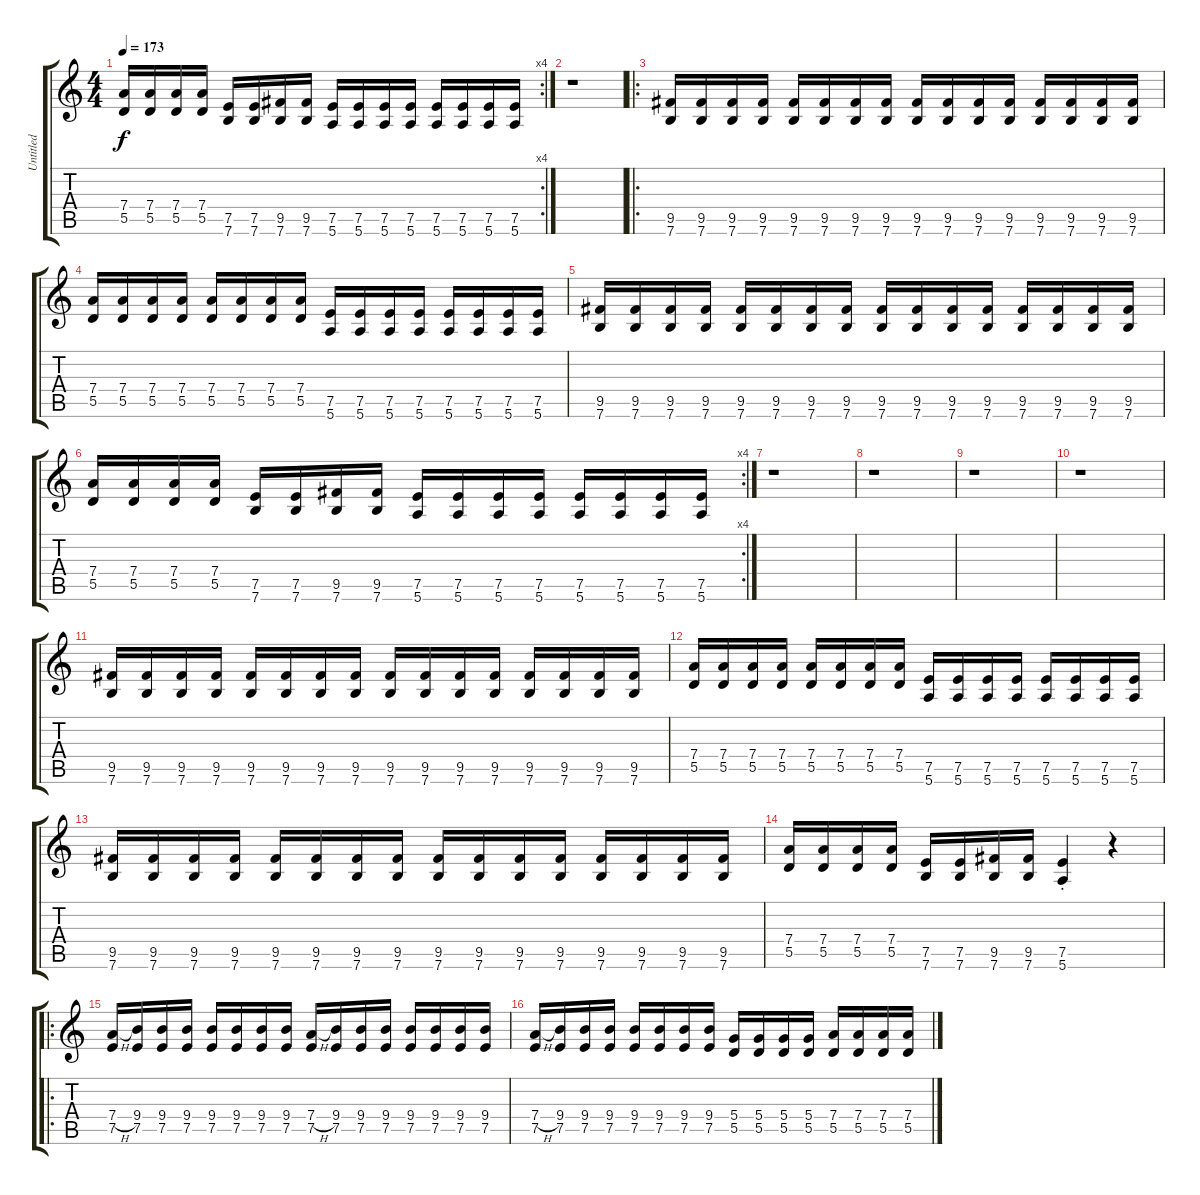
\track ("Untitled" "Untitled") {instrument distortionguitar}
\staff {score tabs}
\tuning (E4 B3 G3 D3 A2 E2) {hide}
\rc 4
\ts (4 4)
\tempo 173
\clef g2
\ks c
(7.4 5.5).16{dy f} (7.4 5.5).16 (7.4 5.5).16 (7.4 5.5).16 (7.5 7.6).16 (7.5 7.6).16 (9.5 7.6).16 (9.5 7.6).16 (7.5 5.6).16 (7.5 5.6).16 (7.5 5.6).16 (7.5 5.6).16 (7.5 5.6).16 (7.5 5.6).16 (7.5 5.6).16 (7.5 5.6).16 |
r.1 |
\ro
(9.5 7.6).16 (9.5 7.6).16 (9.5 7.6).16 (9.5 7.6).16 (9.5 7.6).16 (9.5 7.6).16 (9.5 7.6).16 (9.5 7.6).16 (9.5 7.6).16 (9.5 7.6).16 (9.5 7.6).16 (9.5 7.6).16 (9.5 7.6).16 (9.5 7.6).16 (9.5 7.6).16 (9.5 7.6).16 |
(7.4 5.5).16 (7.4 5.5).16 (7.4 5.5).16 (7.4 5.5).16 (7.4 5.5).16 (7.4 5.5).16 (7.4 5.5).16 (7.4 5.5).16 (7.5 5.6).16 (7.5 5.6).16 (7.5 5.6).16 (7.5 5.6).16 (7.5 5.6).16 (7.5 5.6).16 (7.5 5.6).16 (7.5 5.6).16 |
(9.5 7.6).16 (9.5 7.6).16 (9.5 7.6).16 (9.5 7.6).16 (9.5 7.6).16 (9.5 7.6).16 (9.5 7.6).16 (9.5 7.6).16 (9.5 7.6).16 (9.5 7.6).16 (9.5 7.6).16 (9.5 7.6).16 (9.5 7.6).16 (9.5 7.6).16 (9.5 7.6).16 (9.5 7.6).16 |
\rc 4
(7.4 5.5).16 (7.4 5.5).16 (7.4 5.5).16 (7.4 5.5).16 (7.5 7.6).16 (7.5 7.6).16 (9.5 7.6).16 (9.5 7.6).16 (7.5 5.6).16 (7.5 5.6).16 (7.5 5.6).16 (7.5 5.6).16 (7.5 5.6).16 (7.5 5.6).16 (7.5 5.6).16 (7.5 5.6).16 |
r.1 |
r.1 |
r.1 |
r.1 |
(9.5 7.6).16 (9.5 7.6).16 (9.5 7.6).16 (9.5 7.6).16 (9.5 7.6).16 (9.5 7.6).16 (9.5 7.6).16 (9.5 7.6).16 (9.5 7.6).16 (9.5 7.6).16 (9.5 7.6).16 (9.5 7.6).16 (9.5 7.6).16 (9.5 7.6).16 (9.5 7.6).16 (9.5 7.6).16 |
(7.4 5.5).16 (7.4 5.5).16 (7.4 5.5).16 (7.4 5.5).16 (7.4 5.5).16 (7.4 5.5).16 (7.4 5.5).16 (7.4 5.5).16 (7.5 5.6).16 (7.5 5.6).16 (7.5 5.6).16 (7.5 5.6).16 (7.5 5.6).16 (7.5 5.6).16 (7.5 5.6).16 (7.5 5.6).16 |
(9.5 7.6).16 (9.5 7.6).16 (9.5 7.6).16 (9.5 7.6).16 (9.5 7.6).16 (9.5 7.6).16 (9.5 7.6).16 (9.5 7.6).16 (9.5 7.6).16 (9.5 7.6).16 (9.5 7.6).16 (9.5 7.6).16 (9.5 7.6).16 (9.5 7.6).16 (9.5 7.6).16 (9.5 7.6).16 |
(7.4 5.5).16 (7.4 5.5).16 (7.4 5.5).16 (7.4 5.5).16 (7.5 7.6).16 (7.5 7.6).16 (9.5 7.6).16 (9.5 7.6).16 (7.5{st} 5.6{st}).4 r.4 |
\ro
(7.4{h} 7.5).16 (9.4 7.5).16 (9.4 7.5).16 (9.4 7.5).16 (9.4 7.5).16 (9.4 7.5).16 (9.4 7.5).16 (9.4 7.5).16 (7.4{h} 7.5).16 (9.4 7.5).16 (9.4 7.5).16 (9.4 7.5).16 (9.4 7.5).16 (9.4 7.5).16 (9.4 7.5).16 (9.4 7.5).16 |
(7.4{h} 7.5).16 (9.4 7.5).16 (9.4 7.5).16 (9.4 7.5).16 (9.4 7.5).16 (9.4 7.5).16 (9.4 7.5).16 (9.4 7.5).16 (5.4 5.5).16 (5.4 5.5).16 (5.4 5.5).16 (5.4 5.5).16 (7.4 5.5).16 (7.4 5.5).16 (7.4 5.5).16 (7.4 5.5).16
